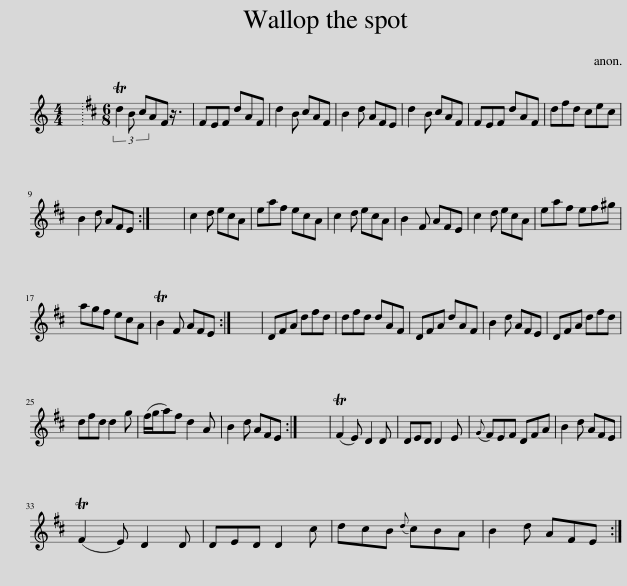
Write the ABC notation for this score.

X:1
L:1/8
M:4/4
I:linebreak $
K:C
V:1 treble
V:1
 x8 |[K:D][M:6/8] (3Td2 B cAF x/12 | FEF dAF | d2 B cAF | B2 d AFE | %5
 d2 B cAF | FEF dAF | dfd cec |$ B2 d AFE :| x6 | %10
 c2 d ecA | eaf ecA | c2 d ecA | B2 F AFE | c2 d ecA | %15
 eaf ef^g |$ agf ecA | TB2 F AFE :| x6 | DFA dfd | %20
 dfd dAF | DFA dAF | B2 d AFE | DFA dfd |$ dfd d2 g | %25
 (f/g/a)f d2 A | B2 d AFE :| x6 | (TF2 E) D2 D | DED D2 E | %30
{G} FEF DFA | B2 d AFE |$ (TF2 E) D2 D | DED D2 c | dcB{d} cBA | %35
 B2 d AFE :| %36
